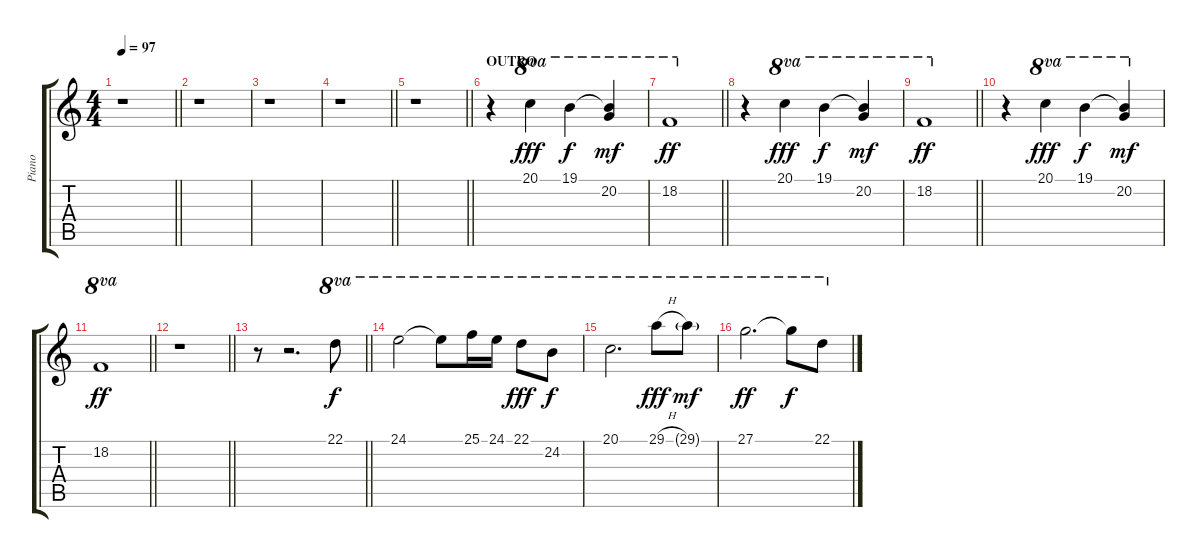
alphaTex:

\track ("Piano" "Piano") {instrument acousticgrandpiano}
\staff {score tabs}
\tuning (E4 B3 G3 D3 A2 E2) {hide}
\ts (4 4)
\tempo 97
\clef g2
\barLineRight lightlight
\ks c
r.1{dy ff} |
r.1 |
r.1 |
\barLineRight lightlight
r.1 |
\barLineRight lightlight
r.1 |
\section ("" "OUTRO")
r.4 20.1.4{ot 8va dy fff} 19.1.4{ot 8va dy f} (19.1{t} 20.2).4{ot 8va dy mf} |
\barLineRight lightlight
18.2.1{ot 8va dy ff} |
r.4 20.1.4{ot 8va dy fff} 19.1.4{ot 8va dy f} (19.1{t} 20.2).4{ot 8va dy mf} |
\barLineRight lightlight
18.2.1{ot 8va dy ff} |
r.4 20.1.4{ot 8va dy fff} 19.1.4{ot 8va dy f} (19.1{t} 20.2).4{ot 8va dy mf} |
\barLineRight lightlight
18.2.1{ot 8va dy ff} |
\barLineRight lightlight
r.1 |
\barLineRight lightlight
r.8 r.2{d} 22.1.8{ot 8va dy f} |
24.1.2{ot 8va} 24.1{t}.8{ot 8va} 25.1.16{ot 8va} 24.1.16{ot 8va} 22.1.8{ot 8va dy fff} 24.2.8{ot 8va dy f} |
20.1.2{d ot 8va} 29.1{h}.8{ot 8va dy fff} 29.1{g}.8{ot 8va dy mf} |
27.1.2{d ot 8va dy ff} 27.1{t}.8{ot 8va dy f} 22.1.8{ot 8va}
